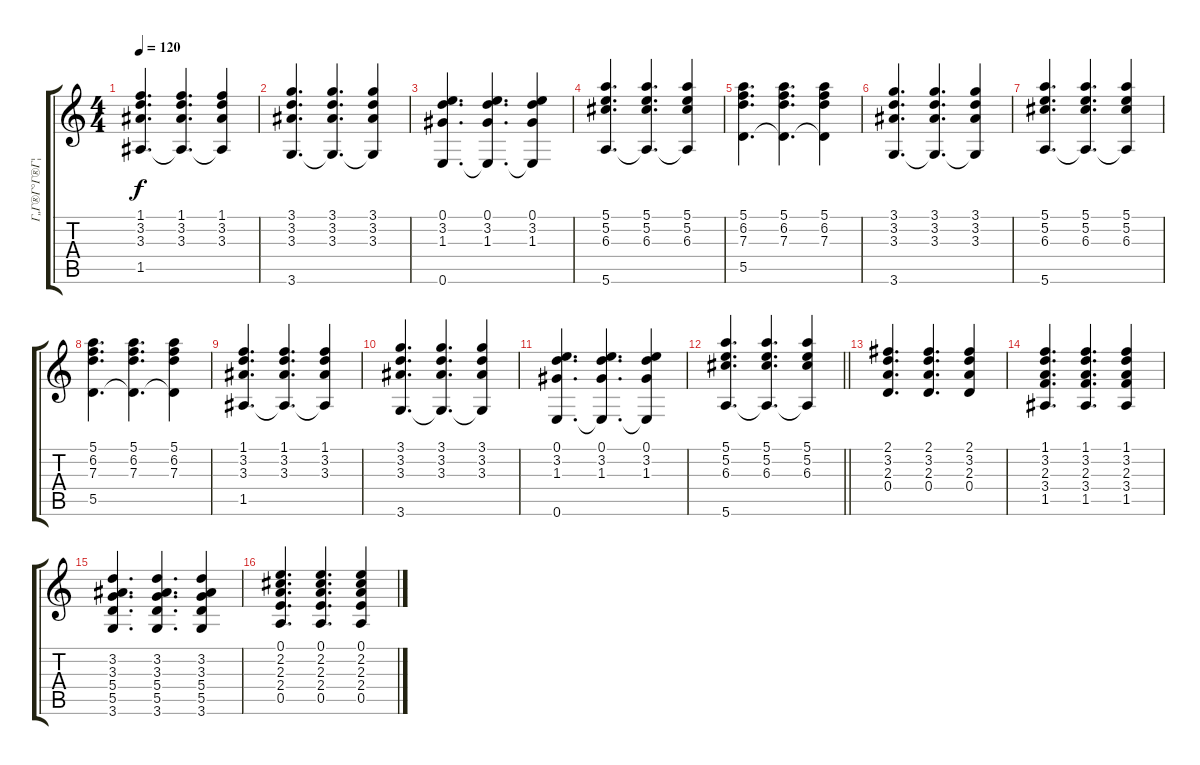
\track ("Г„Г®Г°Г®Г¦ГЄГ  1" "Г„Г®Г°Г®Г¦") {instrument acousticguitarsteel}
\staff {score tabs}
\tuning (E4 B3 G3 D3 A2 E2) {hide}
\ts (4 4)
\tempo 120
\clef g2
\ks c
(1.1 3.2 3.3 1.5).4{d dy f} (1.1 3.2 3.3 1.5{t}).4{d} (1.1 3.2 3.3 1.5{t}).4 |
(3.1 3.2 3.3 3.6).4{d} (3.1 3.2 3.3 3.6{t}).4{d} (3.1 3.2 3.3 3.6{t}).4 |
(0.1 3.2 1.3 0.6).4{d} (0.1 3.2 1.3 0.6{t}).4{d} (0.1 3.2 1.3 0.6{t}).4 |
(5.1 5.2 6.3 5.6).4{d} (5.1 5.2 6.3 5.6{t}).4{d} (5.1 5.2 6.3 5.6{t}).4 |
(5.1 6.2 7.3 5.5).4{d} (5.1 6.2 7.3 5.5{t}).4{d} (5.1 6.2 7.3 5.5{t}).4 |
(3.1 3.2 3.3 3.6).4{d} (3.1 3.2 3.3 3.6{t}).4{d} (3.1 3.2 3.3 3.6{t}).4 |
(5.1 5.2 6.3 5.6).4{d} (5.1 5.2 6.3 5.6{t}).4{d} (5.1 5.2 6.3 5.6{t}).4 |
(5.1 6.2 7.3 5.5).4{d} (5.1 6.2 7.3 5.5{t}).4{d} (5.1 6.2 7.3 5.5{t}).4 |
(1.1 3.2 3.3 1.5).4{d} (1.1 3.2 3.3 1.5{t}).4{d} (1.1 3.2 3.3 1.5{t}).4 |
(3.1 3.2 3.3 3.6).4{d} (3.1 3.2 3.3 3.6{t}).4{d} (3.1 3.2 3.3 3.6{t}).4 |
(0.1 3.2 1.3 0.6).4{d} (0.1 3.2 1.3 0.6{t}).4{d} (0.1 3.2 1.3 0.6{t}).4 |
\barLineRight lightlight
(5.1 5.2 6.3 5.6).4{d} (5.1 5.2 6.3 5.6{t}).4{d} (5.1 5.2 6.3 5.6{t}).4 |
(2.1 3.2 2.3 0.4).4{d volume 10 instrument acousticguitarnylon} (2.1 3.2 2.3 0.4).4{d} (2.1 3.2 2.3 0.4).4 |
(1.1 3.2 2.3 3.4 1.5).4{d} (1.1 3.2 2.3 3.4 1.5).4{d} (1.1 3.2 2.3 3.4 1.5).4 |
(3.2 3.3 5.4 5.5 3.6).4{d} (3.2 3.3 5.4 5.5 3.6).4{d} (3.2 3.3 5.4 5.5 3.6).4 |
(0.1 2.2 2.3 2.4 0.5).4{d} (0.1 2.2 2.3 2.4 0.5).4{d} (0.1 2.2 2.3 2.4 0.5).4
